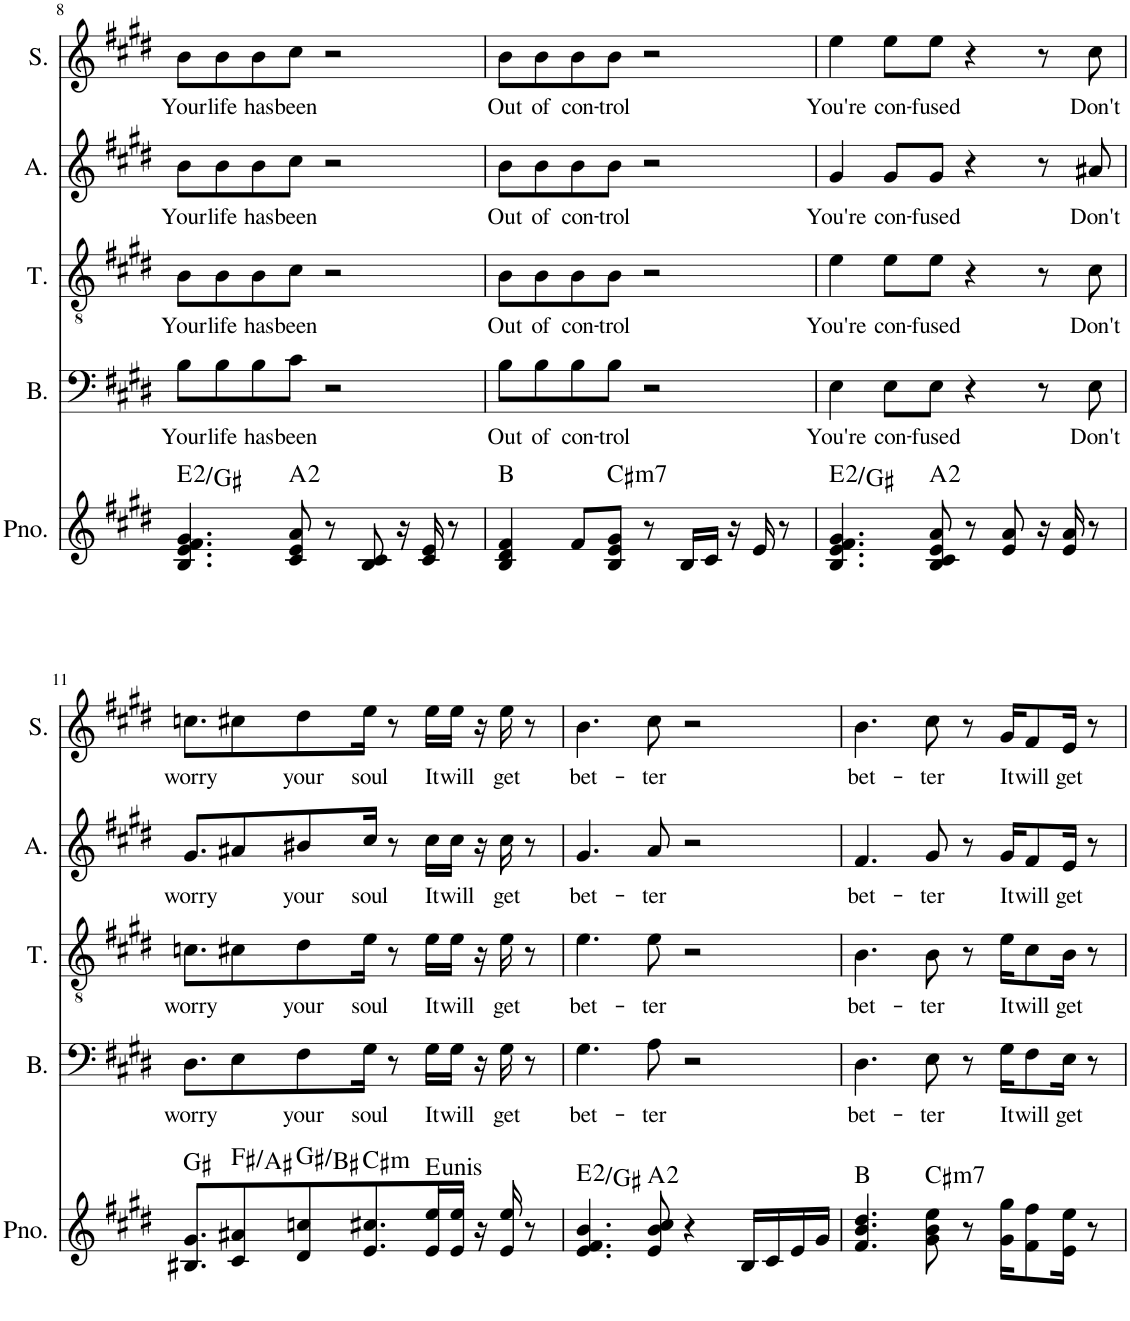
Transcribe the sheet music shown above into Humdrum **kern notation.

**kern	**harte	**kern	**text	**kern	**text	**kern	**text	**kern	**text
*part5	*part5	*part4	*part4	*part3	*part3	*part2	*part2	*part1	*part1
*staff5	*	*staff4	*staff4	*staff3	*staff3	*staff2	*staff2	*staff1	*staff1
*I"Piano	*	*I"Bass	*	*I"Tenor	*	*I"Alto	*	*I"Soprano	*
*I'Pno.	*	*I'B.	*	*I'T.	*	*I'A.	*	*I'S.	*
!!LO:PB:g=z
*clefG2	*	*clefF4	*	*clefGv2	*	*clefG2	*	*clefG2	*
*k[f#c#g#d#]	*	*k[f#c#g#d#]	*	*k[f#c#g#d#]	*	*k[f#c#g#d#]	*	*k[f#c#g#d#]	*
*M4/4	*	*M4/4	*	*M4/4	*	*M4/4	*	*M4/4	*
=8	=8	=8	=8	=8	=8	=8	=8	=8	=8
!	!	!	!LO:LY:b	!	!LO:LY:b	!	!LO:LY:b	!	!LO:LY:b
4.B/ 4.e/ 4.f#/ 4.g#/	E:maj(2)/3	8B\L	Your	8B\L	Your	8b\L	Your	8b\L	Your
!	!	!	!LO:LY:b	!	!LO:LY:b	!	!LO:LY:b	!	!LO:LY:b
.	.	8B\	life	8B\	life	8b\	life	8b\	life
!	!	!	!LO:LY:b	!	!LO:LY:b	!	!LO:LY:b	!	!LO:LY:b
.	.	8B\	has	8B\	has	8b\	has	8b\	has
!	!	!	!LO:LY:b	!	!LO:LY:b	!	!LO:LY:b	!	!LO:LY:b
8c#/ 8e/ 8a/	A:maj(2)	8c#\J	been	8c#\J	been	8cc#\J	been	8cc#\J	been
8r	.	2r	.	2r	.	2r	.	2r	.
8B/ 8c#/	.	.	.	.	.	.	.	.	.
16r	.	.	.	.	.	.	.	.	.
16c#/ 16e/	.	.	.	.	.	.	.	.	.
8r	.	.	.	.	.	.	.	.	.
=9	=9	=9	=9	=9	=9	=9	=9	=9	=9
!	!	!	!LO:LY:b	!	!LO:LY:b	!	!LO:LY:b	!	!LO:LY:b
4B/ 4d#/ 4f#/	B:maj	8B\L	Out	8B\L	Out	8b\L	Out	8b\L	Out
!	!	!	!LO:LY:b	!	!LO:LY:b	!	!LO:LY:b	!	!LO:LY:b
.	.	8B\	of	8B\	of	8b\	of	8b\	of
!	!	!	!LO:LY:b	!	!LO:LY:b	!	!LO:LY:b	!	!LO:LY:b
8f#/L	.	8B\	con-	8B\	con-	8b\	con-	8b\	con-
!	!LO:H:kt=m7	!	!LO:LY:b	!	!LO:LY:b	!	!LO:LY:b	!	!LO:LY:b
8B/ 8e/ 8g#/J	C#:min7	8B\J	-trol	8B\J	-trol	8b\J	-trol	8b\J	-trol
8r	.	2r	.	2r	.	2r	.	2r	.
16B/LL	.	.	.	.	.	.	.	.	.
16c#/JJ	.	.	.	.	.	.	.	.	.
16r	.	.	.	.	.	.	.	.	.
16e/	.	.	.	.	.	.	.	.	.
8r	.	.	.	.	.	.	.	.	.
=10	=10	=10	=10	=10	=10	=10	=10	=10	=10
!	!	!	!LO:LY:b	!	!LO:LY:b	!	!LO:LY:b	!	!LO:LY:b
4.B/ 4.e/ 4.f#/ 4.g#/	E:maj(2)/3	4E\	You're	4e\	You're	4g#/	You're	4ee\	You're
!	!	!	!LO:LY:b	!	!LO:LY:b	!	!LO:LY:b	!	!LO:LY:b
.	.	8E\L	con-	8e\L	con-	8g#/L	con-	8ee\L	con-
!	!	!	!LO:LY:b	!	!LO:LY:b	!	!LO:LY:b	!	!LO:LY:b
8B/ 8c#/ 8e/ 8a/	A:maj(2)	8E\J	-fused	8e\J	-fused	8g#/J	-fused	8ee\J	-fused
8r	.	4r	.	4r	.	4r	.	4r	.
8e/ 8a/	.	.	.	.	.	.	.	.	.
16r	.	8r	.	8r	.	8r	.	8r	.
16e/ 16a/	.	.	.	.	.	.	.	.	.
!	!	!	!LO:LY:b	!	!LO:LY:b	!	!LO:LY:b	!	!LO:LY:b
8r	.	8E\	Don't	8c#\	Don't	8a#X/	Don't	8cc#\	Don't
!!LO:LB:g=z
=11	=11	=11	=11	=11	=11	=11	=11	=11	=11
!	!	!	!LO:LY:b	!	!LO:LY:b	!	!LO:LY:b	!	!LO:LY:b
8.B#X/ 8.g#/L	G#:maj	8.D#\L	worry	8.cn\L	worry	8.g#/L	worry	8.ccn\L	worry
8c#/ 8a#X/	F#:maj/3	8E\	.	8c#X\	.	8a#X/	.	8cc#X\	.
!	!	!	!LO:LY:b	!	!LO:LY:b	!	!LO:LY:b	!	!LO:LY:b
8d#/ 8ccn/	G#:maj/3	8F#\	your	8d#\	your	8b#X/	your	8dd#\	your
!	!LO:H:kt=m	!	!LO:LY:b	!	!LO:LY:b	!	!LO:LY:b	!	!LO:LY:b
8.e/ 8.cc#X/	C#:min	16G#\Jk	soul	16e\Jk	soul	16cc#/Jk	soul	16ee\Jk	soul
.	.	8r	.	8r	.	8r	.	8r	.
!	!LO:H:kt=unis	!	!LO:LY:b	!	!LO:LY:b	!	!LO:LY:b	!	!LO:LY:b
16e/ 16ee/L	.	16G#\LL	It	16e\LL	It	16cc#\LL	It	16ee\LL	It
!	!	!	!LO:LY:b	!	!LO:LY:b	!	!LO:LY:b	!	!LO:LY:b
16e/ 16ee/JJ	.	16G#\JJ	will	16e\JJ	will	16cc#\JJ	will	16ee\JJ	will
16r	.	16r	.	16r	.	16r	.	16r	.
!	!	!	!LO:LY:b	!	!LO:LY:b	!	!LO:LY:b	!	!LO:LY:b
16e/ 16ee/	.	16G#\	get	16e\	get	16cc#\	get	16ee\	get
8r	.	8r	.	8r	.	8r	.	8r	.
=12	=12	=12	=12	=12	=12	=12	=12	=12	=12
!	!	!	!LO:LY:b	!	!LO:LY:b	!	!LO:LY:b	!	!LO:LY:b
4.e/ 4.f#/ 4.b/	E:maj(2)/3	4.G#\	bet-	4.e\	bet-	4.g#/	bet-	4.b\	bet-
!	!	!	!LO:LY:b	!	!LO:LY:b	!	!LO:LY:b	!	!LO:LY:b
8e/ 8b/ 8cc#/	A:maj(2)	8A\	-ter	8e\	-ter	8a/	-ter	8cc#\	-ter
4r	.	2r	.	2r	.	2r	.	2r	.
16B/LL	.	.	.	.	.	.	.	.	.
16c#/	.	.	.	.	.	.	.	.	.
16e/	.	.	.	.	.	.	.	.	.
16g#/JJ	.	.	.	.	.	.	.	.	.
=13	=13	=13	=13	=13	=13	=13	=13	=13	=13
!	!	!	!LO:LY:b	!	!LO:LY:b	!	!LO:LY:b	!	!LO:LY:b
4.f#/ 4.b/ 4.dd#/	B:maj	4.D#\	bet-	4.B\	bet-	4.f#/	bet-	4.b\	bet-
!	!LO:H:kt=m7	!	!LO:LY:b	!	!LO:LY:b	!	!LO:LY:b	!	!LO:LY:b
8g#\ 8b\ 8ee\	C#:min7	8E\	-ter	8B\	-ter	8g#/	-ter	8cc#\	-ter
8r	.	8r	.	8r	.	8r	.	8r	.
!	!	!	!LO:LY:b	!	!LO:LY:b	!	!LO:LY:b	!	!LO:LY:b
16g#\ 16gg#\KL	.	16G#\KL	It	16e\KL	It	16g#/KL	It	16g#/KL	It
!	!	!	!LO:LY:b	!	!LO:LY:b	!	!LO:LY:b	!	!LO:LY:b
8f#\ 8ff#\	.	8F#\	will	8c#\	will	8f#/	will	8f#/	will
!	!	!	!LO:LY:b	!	!LO:LY:b	!	!LO:LY:b	!	!LO:LY:b
16e\ 16ee\Jk	.	16E\Jk	get	16B\Jk	get	16e/Jk	get	16e/Jk	get
8r	.	8r	.	8r	.	8r	.	8r	.
=	=	=	=	=	=	=	=	=	=
*-	*-	*-	*-	*-	*-	*-	*-	*-	*-
